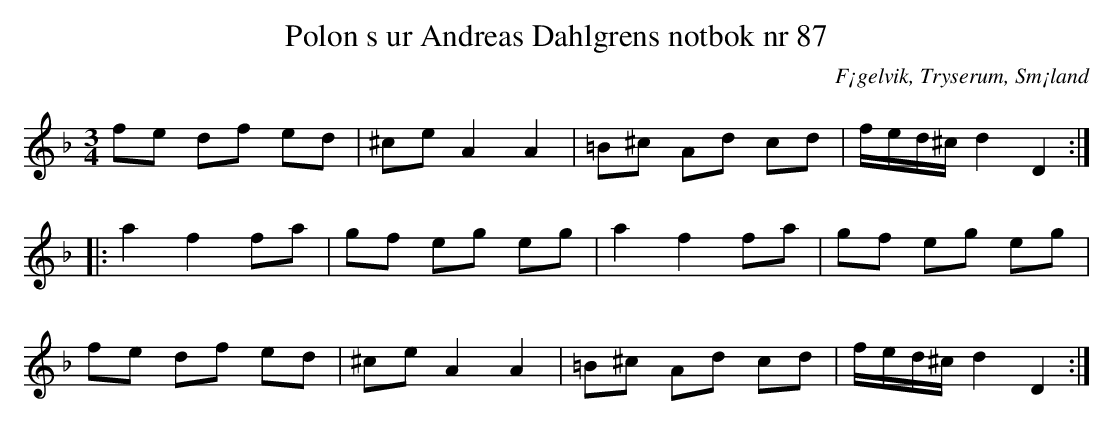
X:1
T: Polon s ur Andreas Dahlgrens notbok nr 87
O: F¡gelvik, Tryserum, Sm¡land
M: 3/4
L: 1/16
K: Dm
f2e2 d2f2 e2d2 | ^c2e2 A4 A4 | =B2^c2 A2d2 c2d2 | fed^c d4 D4 ::
a4 f4 f2a2 | g2f2 e2g2 e2g2 | a4 f4 f2a2 | g2f2 e2g2 e2g2 |
f2e2 d2f2 e2d2 | ^c2e2 A4 A4 | =B2^c2 A2d2 c2d2 | fed^c d4 D4 :|
